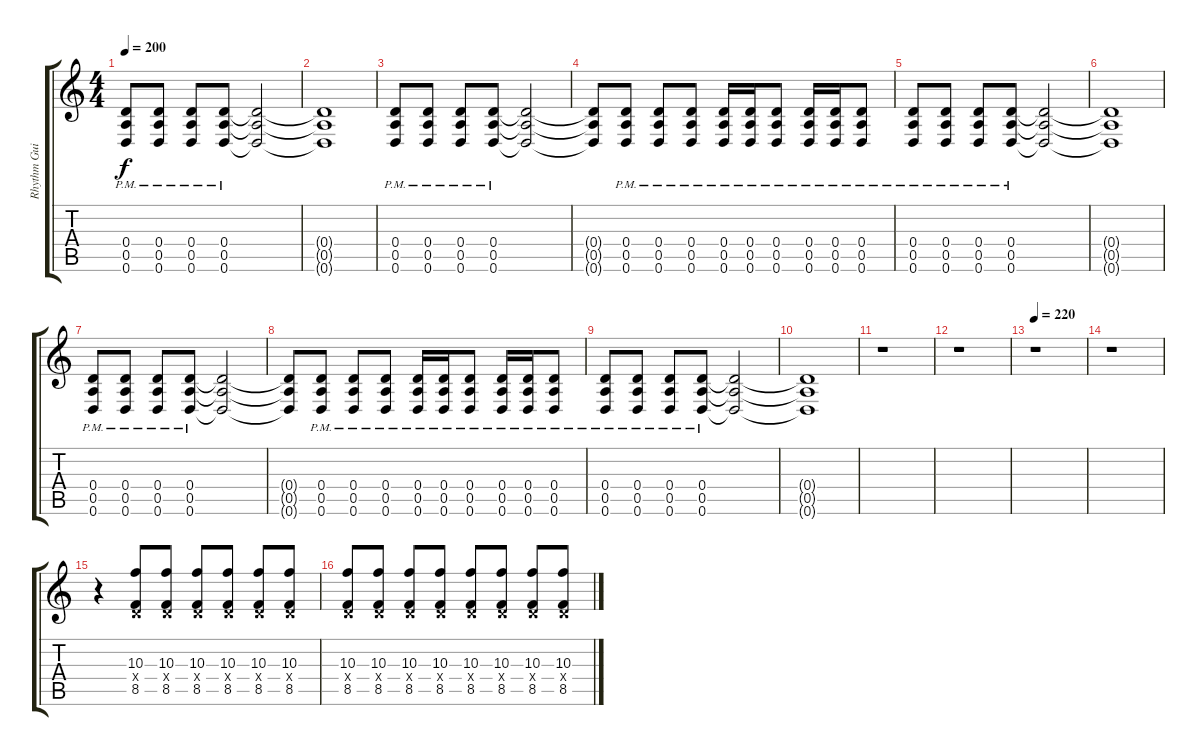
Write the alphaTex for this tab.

\track ("Rhythm Guitar - Mike Frisby" "Rhythm Gui") {instrument distortionguitar}
\staff {score tabs}
\tuning (E4 B3 G3 D3 A2 D2) {hide}
\ts (4 4)
\tempo 200
\clef g2
\ks c
(0.4 0.5 0.6{pm}).8{dy f} (0.4 0.5 0.6{pm}).8 (0.4 0.5 0.6{pm}).8 (0.4 0.5 0.6{pm}).8 (0.4{t} 0.5{t} 0.6{t}).2 |
(0.4{t} 0.5{t} 0.6{t}).1 |
(0.4 0.5 0.6{pm}).8 (0.4 0.5 0.6{pm}).8 (0.4 0.5 0.6{pm}).8 (0.4 0.5 0.6{pm}).8 (0.4{t} 0.5{t} 0.6{t}).2 |
(0.4{t} 0.5{t} 0.6{t}).8 (0.4 0.5 0.6{pm}).8 (0.4 0.5 0.6{pm}).8 (0.4 0.5 0.6{pm}).8 (0.4 0.5 0.6{pm}).16 (0.4 0.5 0.6{pm}).16 (0.4 0.5 0.6{pm}).8 (0.4 0.5 0.6{pm}).16 (0.4 0.5 0.6{pm}).16 (0.4 0.5 0.6{pm}).8 |
(0.4 0.5 0.6{pm}).8 (0.4 0.5 0.6{pm}).8 (0.4 0.5 0.6{pm}).8 (0.4 0.5 0.6{pm}).8 (0.4{t} 0.5{t} 0.6{t}).2 |
(0.4{t} 0.5{t} 0.6{t}).1 |
(0.4 0.5 0.6{pm}).8 (0.4 0.5 0.6{pm}).8 (0.4 0.5 0.6{pm}).8 (0.4 0.5 0.6{pm}).8 (0.4{t} 0.5{t} 0.6{t}).2 |
(0.4{t} 0.5{t} 0.6{t}).8 (0.4 0.5 0.6{pm}).8 (0.4 0.5 0.6{pm}).8 (0.4 0.5 0.6{pm}).8 (0.4 0.5 0.6{pm}).16 (0.4 0.5 0.6{pm}).16 (0.4 0.5 0.6{pm}).8 (0.4 0.5 0.6{pm}).16 (0.4 0.5 0.6{pm}).16 (0.4 0.5 0.6{pm}).8 |
(0.4 0.5 0.6{pm}).8 (0.4 0.5 0.6{pm}).8 (0.4 0.5 0.6{pm}).8 (0.4 0.5 0.6{pm}).8 (0.4{t} 0.5{t} 0.6{t}).2 |
(0.4{t} 0.5{t} 0.6{t}).1 |
r.1 |
r.1 |
\tempo 220
r.1 |
r.1 |
r.4 (10.3 0.4{x} 8.5).8 (10.3 0.4{x} 8.5).8 (10.3 0.4{x} 8.5).8 (10.3 0.4{x} 8.5).8 (10.3 0.4{x} 8.5).8 (10.3 0.4{x} 8.5).8 |
(10.3 0.4{x} 8.5).8 (10.3 0.4{x} 8.5).8 (10.3 0.4{x} 8.5).8 (10.3 0.4{x} 8.5).8 (10.3 0.4{x} 8.5).8 (10.3 0.4{x} 8.5).8 (10.3 0.4{x} 8.5).8 (10.3 0.4{x} 8.5).8
